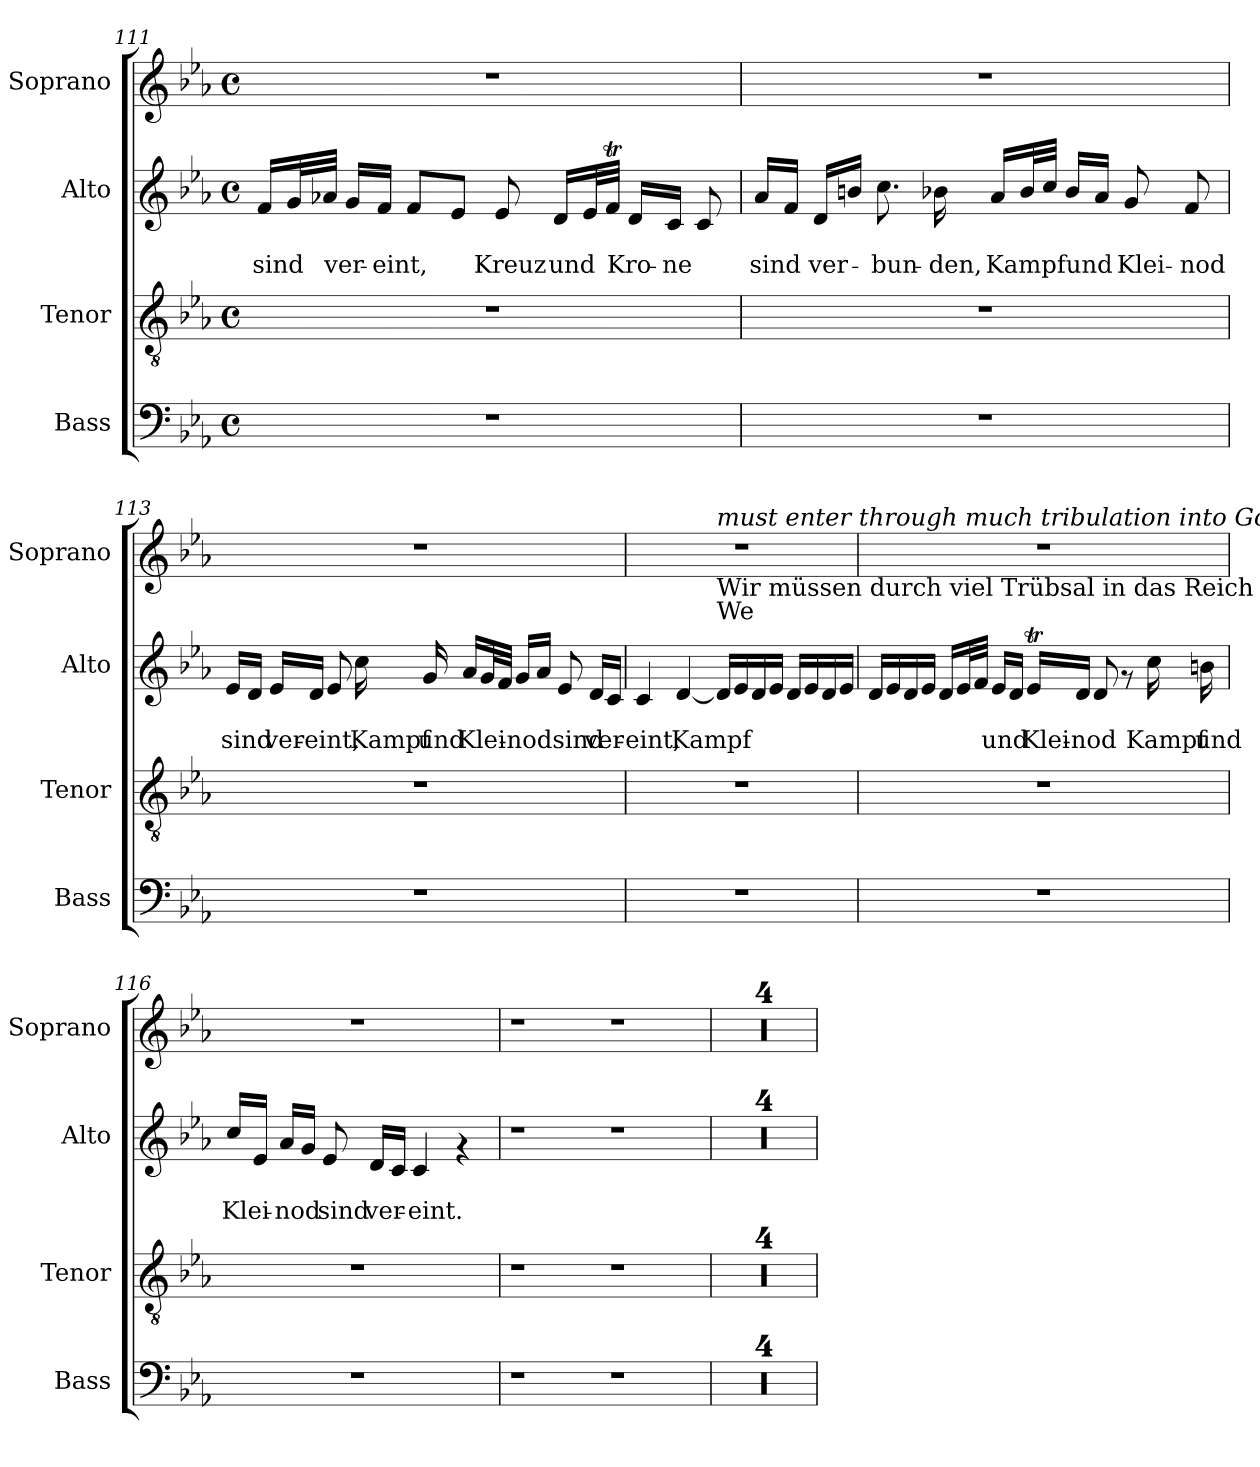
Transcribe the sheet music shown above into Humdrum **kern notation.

**kern	**kern	**kern	**text	**text	**kern
*part4	*part3	*part2	*part2	*part2	*part1
*staff4	*staff3	*staff2	*staff2	*staff2	*staff1
*I"Bass	*I"Tenor	*I"Alto	*	*	*I"Soprano
*I'Bass	*I'Tenor	*I'Alto	*	*	*I'Soprano
*clefF4	*clefGv2	*clefG2	*	*	*clefG2
*k[b-e-a-]	*k[b-e-a-]	*k[b-e-a-]	*	*	*k[b-e-a-]
*E-:	*E-:	*E-:	*	*	*E-:
*M4/4	*M4/4	*M4/4	*	*	*M4/4
*met(c)	*met(c)	*met(c)	*	*	*met(c)
=111	=111	=111	=111	=111	=111
!	!	!	!	!LO:LY:b	!
1r	1r	16f/LL	.	sind	1r
.	.	32g/L	.	.	.
.	.	32a-X/JJJ	.	.	.
!	!	!	!	!LO:LY:b	!
.	.	16g/LL	.	ver-	.
!	!	!	!	!LO:LY:b	!
.	.	16f/JJ	.	-eint,	.
.	.	8f/L	.	.	.
.	.	8e-/J	.	.	.
!	!	!	!	!LO:LY:b	!
.	.	8e-/	.	Kreuz	.
!	!	!	!	!LO:LY:b	!
.	.	16d/LL	.	und	.
.	.	32e-/L	.	.	.
.	.	32fT/JJJ	.	.	.
!	!	!	!	!LO:LY:b	!
.	.	16d/LL	.	Kro-	.
!	!	!	!	!LO:LY:b	!
.	.	16c/JJ	.	-ne	.
.	.	8c/	.	.	.
=112	=112	=112	=112	=112	=112
!	!	!	!	!LO:LY:b	!
1r	1r	16a-/LL	.	sind	1r
.	.	16f/JJ	.	.	.
!	!	!	!	!LO:LY:b	!
.	.	16d/LL	.	ver-	.
.	.	16bn/JJ	.	.	.
!	!	!	!	!LO:LY:b	!
.	.	8.cc\	.	-bun-	.
!	!	!	!	!LO:LY:b	!
.	.	16b-X\	.	-den,	.
!	!	!	!	!LO:LY:b	!
.	.	16a-/LL	.	Kampfund	.
.	.	32b-/L	.	.	.
.	.	32cc/JJJ	.	.	.
.	.	16b-/LL	.	.	.
.	.	16a-/JJ	.	.	.
!	!	!	!	!LO:LY:b	!
.	.	8g/	.	Klei-	.
!	!	!	!	!LO:LY:b	!
.	.	8f/	.	-nod	.
!!LO:PB:g=z
=113	=113	=113	=113	=113	=113
!	!	!	!	!LO:LY:b	!
1r	1r	16e-/LL	.	sind	1r
.	.	16d/JJ	.	.	.
!	!	!	!	!LO:LY:b	!
.	.	16e-/LL	.	ver-	.
!	!	!	!	!LO:LY:b	!
.	.	16d/JJ	.	-eint,	.
.	.	8e-/	.	.	.
!	!	!	!	!LO:LY:b	!
.	.	16cc\	.	Kampf	.
!	!	!	!	!LO:LY:b	!
.	.	16g/	.	und	.
!	!	!	!	!LO:LY:b	!
.	.	16a-/LL	.	Klei-	.
.	.	32g/L	.	.	.
.	.	32f/JJJ	.	.	.
!	!	!	!	!LO:LY:b	!
.	.	16g/LL	.	-nodsind	.
.	.	16a-/JJ	.	.	.
.	.	8e-/	.	.	.
!	!	!	!	!LO:LY:b	!
.	.	16d/LL	.	ver-	.
.	.	16c/JJ	.	.	.
=114	=114	=114	=114	=114	=114
!	!	!	!	!LO:LY:b	!
*	*	*	*	*	*^
1r	1r	4c/	.	-eint,	1r	2ryy
!	!	!	!	!LO:LY:b	!	!
.	.	[<4d/	.	Kampf	.	.
!	!	!	!	!	!	!LO:TX:b:t=Wir müssen durch viel Trübsal in das Reich GoWes eingehen.\nWe
!	!	!	!	!	!	!LO:TX:i:t=must enter through much tribulation into God's kingdom.
.	.	16d/LL]	.	.	.	2ryy
.	.	16e-/	.	.	.	.
.	.	16d/	.	.	.	.
.	.	16e-/JJ	.	.	.	.
.	.	16d/LL	.	.	.	.
.	.	16e-/	.	.	.	.
.	.	16d/	.	.	.	.
.	.	16e-/JJ	.	.	.	.
*	*	*	*	*	*v	*v
=115	=115	=115	=115	=115	=115
1r	1r	16d/LL	.	.	1r
.	.	16e-/	.	.	.
.	.	16d/	.	.	.
.	.	16e-/JJ	.	.	.
.	.	16d/LL	.	.	.
.	.	32e-/L	.	.	.
.	.	32f/JJJ	.	.	.
!	!	!	!	!LO:LY:b	!
.	.	16e-/LL	.	und	.
.	.	16d/JJ	.	.	.
!	!	!	!	!LO:LY:b	!
.	.	16e-T/LL	.	Klei-	.
!	!	!	!	!LO:LY:b	!
.	.	16d/JJ	.	-nod	.
.	.	8d/	.	.	.
.	.	8rf	.	.	.
!	!	!	!	!LO:LY:b	!
.	.	16cc\	.	Kampf	.
!	!	!	!	!LO:LY:b	!
.	.	16bn\	.	und	.
=116	=116	=116	=116	=116	=116
!	!	!	!	!LO:LY:b	!
1r	1r	16cc/LL	.	Klei-	1r
.	.	16e-/JJ	.	.	.
!	!	!	!	!LO:LY:b	!
.	.	16a-/LL	.	-nod	.
.	.	16g/JJ	.	.	.
!	!	!	!	!LO:LY:b	!
.	.	8e-/	.	sind	.
!	!	!	!	!LO:LY:b	!
.	.	16d/LL	.	ver-	.
.	.	16c/JJ	.	.	.
!	!	!	!	!LO:LY:b	!
.	.	4c/	.	-eint.	.
.	.	4rf	.	.	.
=117	=117	=117	=117	=117	=117
1r	1r	1r	.	.	1r
1r	1r	1r	.	.	1r
=118	=118	=118	=118	=118	=118
1r	1r	1r	.	.	1r
=119	=119	=119	=119	=119	=119
1r	1r	1r	.	.	1r
=120	=120	=120	=120	=120	=120
1r	1r	1r	.	.	1r
=121	=121	=121	=121	=121	=121
1r	1r	1r	.	.	1r
=	=	=	=	=	=
*-	*-	*-	*-	*-	*-
